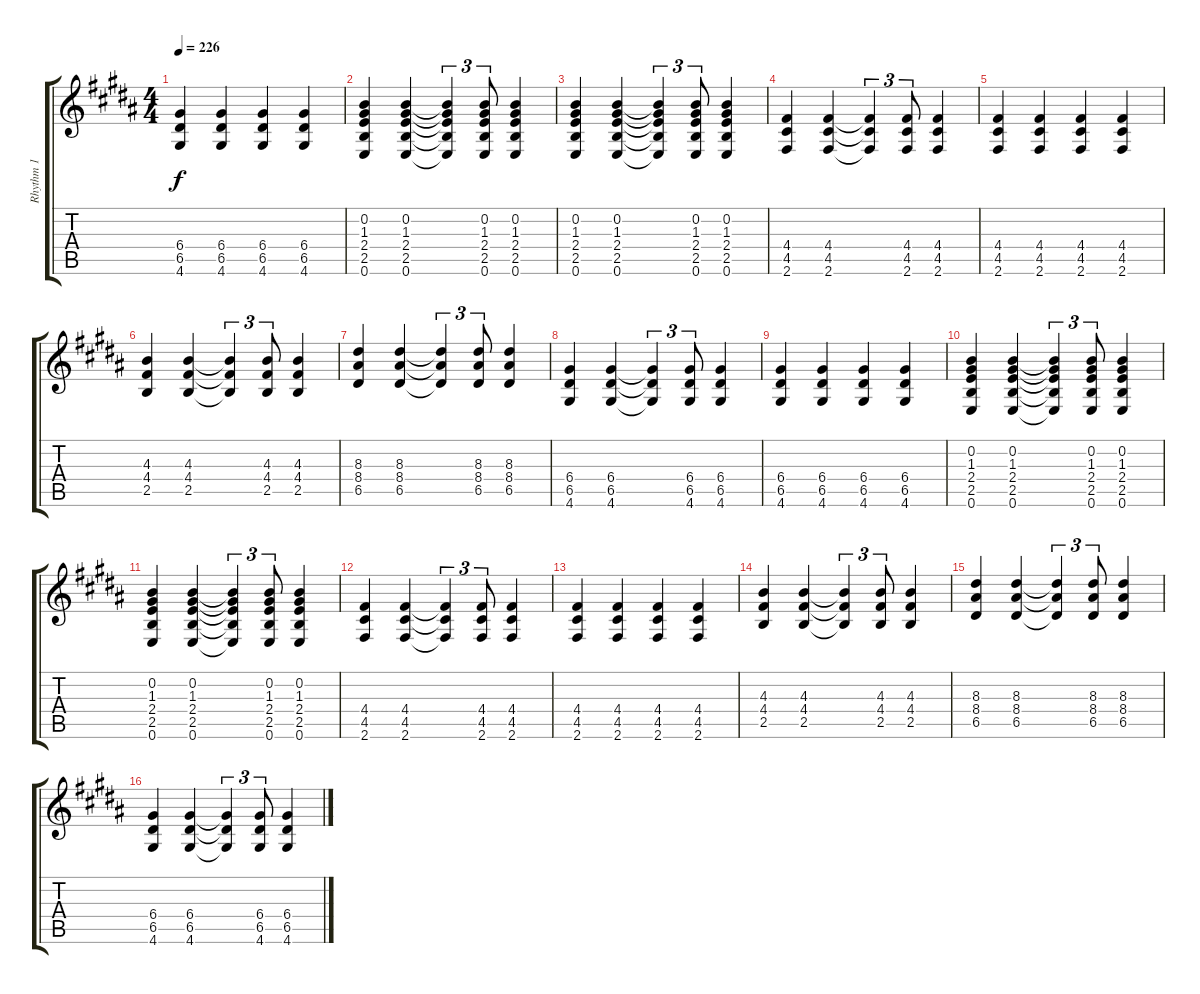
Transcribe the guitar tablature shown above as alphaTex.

\track ("Rhythm 1" "Rhythm 1") {instrument overdrivenguitar}
\staff {score tabs}
\tuning (E4 B3 G3 D3 A2 E2) {hide}
\ts (4 4)
\tempo 226
\clef g2
\ks b
(6.4 6.5 4.6).4{dy f} (6.4 6.5 4.6).4 (6.4 6.5 4.6).4 (6.4 6.5 4.6).4 |
(0.2 1.3 2.4 2.5 0.6).4 (0.2 1.3 2.4 2.5 0.6).4 (0.2{t} 1.3{t} 2.4{t} 2.5{t} 0.6{t}).4{tu (3 2)} (0.2 1.3 2.4 2.5 0.6).8{tu (3 2)} (0.2 1.3 2.4 2.5 0.6).4 |
(0.2 1.3 2.4 2.5 0.6).4 (0.2 1.3 2.4 2.5 0.6).4 (0.2{t} 1.3{t} 2.4{t} 2.5{t} 0.6{t}).4{tu (3 2)} (0.2 1.3 2.4 2.5 0.6).8{tu (3 2)} (0.2 1.3 2.4 2.5 0.6).4 |
(4.4 4.5 2.6).4 (4.4 4.5 2.6).4 (4.4{t} 4.5{t} 2.6{t}).4{tu (3 2)} (4.4 4.5 2.6).8{tu (3 2)} (4.4 4.5 2.6).4 |
(4.4 4.5 2.6).4 (4.4 4.5 2.6).4 (4.4 4.5 2.6).4 (4.4 4.5 2.6).4 |
(4.3 4.4 2.5).4 (4.3 4.4 2.5).4 (4.3{t} 4.4{t} 2.5{t}).4{tu (3 2)} (4.3 4.4 2.5).8{tu (3 2)} (4.3 4.4 2.5).4 |
(8.3 8.4 6.5).4 (8.3 8.4 6.5).4 (8.3{t} 8.4{t} 6.5{t}).4{tu (3 2)} (8.3 8.4 6.5).8{tu (3 2)} (8.3 8.4 6.5).4 |
(6.4 6.5 4.6).4 (6.4 6.5 4.6).4 (6.4{t} 6.5{t} 4.6{t}).4{tu (3 2)} (6.4 6.5 4.6).8{tu (3 2)} (6.4 6.5 4.6).4 |
(6.4 6.5 4.6).4 (6.4 6.5 4.6).4 (6.4 6.5 4.6).4 (6.4 6.5 4.6).4 |
(0.2 1.3 2.4 2.5 0.6).4 (0.2 1.3 2.4 2.5 0.6).4 (0.2{t} 1.3{t} 2.4{t} 2.5{t} 0.6{t}).4{tu (3 2)} (0.2 1.3 2.4 2.5 0.6).8{tu (3 2)} (0.2 1.3 2.4 2.5 0.6).4 |
(0.2 1.3 2.4 2.5 0.6).4 (0.2 1.3 2.4 2.5 0.6).4 (0.2{t} 1.3{t} 2.4{t} 2.5{t} 0.6{t}).4{tu (3 2)} (0.2 1.3 2.4 2.5 0.6).8{tu (3 2)} (0.2 1.3 2.4 2.5 0.6).4 |
(4.4 4.5 2.6).4 (4.4 4.5 2.6).4 (4.4{t} 4.5{t} 2.6{t}).4{tu (3 2)} (4.4 4.5 2.6).8{tu (3 2)} (4.4 4.5 2.6).4 |
(4.4 4.5 2.6).4 (4.4 4.5 2.6).4 (4.4 4.5 2.6).4 (4.4 4.5 2.6).4 |
(4.3 4.4 2.5).4 (4.3 4.4 2.5).4 (4.3{t} 4.4{t} 2.5{t}).4{tu (3 2)} (4.3 4.4 2.5).8{tu (3 2)} (4.3 4.4 2.5).4 |
(8.3 8.4 6.5).4 (8.3 8.4 6.5).4 (8.3{t} 8.4{t} 6.5{t}).4{tu (3 2)} (8.3 8.4 6.5).8{tu (3 2)} (8.3 8.4 6.5).4 |
(6.4 6.5 4.6).4 (6.4 6.5 4.6).4 (6.4{t} 6.5{t} 4.6{t}).4{tu (3 2)} (6.4 6.5 4.6).8{tu (3 2)} (6.4 6.5 4.6).4
